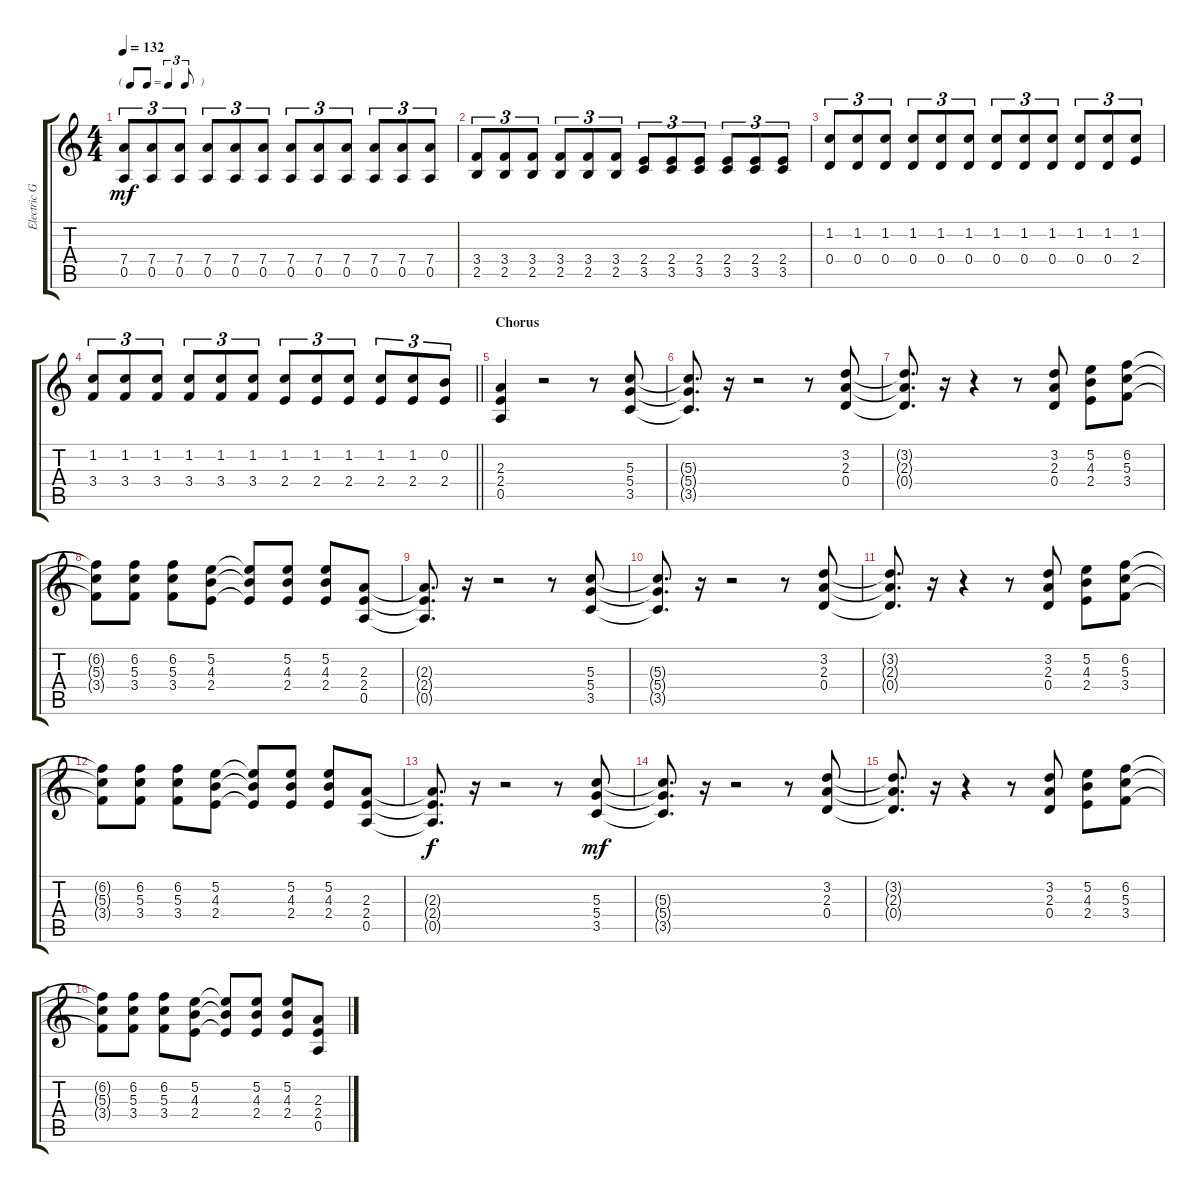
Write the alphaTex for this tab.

\track ("Electric Guitar 1 [Double]" "Electric G") {instrument overdrivenguitar}
\staff {score tabs}
\tuning (E4 B3 G3 D3 A2 E2) {hide}
\ts (4 4)
\tf triplet8th
\tempo 132
\clef g2
\ks c
(7.4 0.5).8{tu (3 2) dy mf} (7.4 0.5).8{tu (3 2)} (7.4 0.5).8{tu (3 2)} (7.4 0.5).8{tu (3 2)} (7.4 0.5).8{tu (3 2)} (7.4 0.5).8{tu (3 2)} (7.4 0.5).8{tu (3 2)} (7.4 0.5).8{tu (3 2)} (7.4 0.5).8{tu (3 2)} (7.4 0.5).8{tu (3 2)} (7.4 0.5).8{tu (3 2)} (7.4 0.5).8{tu (3 2)} |
(3.4 2.5).8{tu (3 2)} (3.4 2.5).8{tu (3 2)} (3.4 2.5).8{tu (3 2)} (3.4 2.5).8{tu (3 2)} (3.4 2.5).8{tu (3 2)} (3.4 2.5).8{tu (3 2)} (2.4 3.5).8{tu (3 2)} (2.4 3.5).8{tu (3 2)} (2.4 3.5).8{tu (3 2)} (2.4 3.5).8{tu (3 2)} (2.4 3.5).8{tu (3 2)} (2.4 3.5).8{tu (3 2)} |
(1.2 0.4).8{tu (3 2)} (1.2 0.4).8{tu (3 2)} (1.2 0.4).8{tu (3 2)} (1.2 0.4).8{tu (3 2)} (1.2 0.4).8{tu (3 2)} (1.2 0.4).8{tu (3 2)} (1.2 0.4).8{tu (3 2)} (1.2 0.4).8{tu (3 2)} (1.2 0.4).8{tu (3 2)} (1.2 0.4).8{tu (3 2)} (1.2 0.4).8{tu (3 2)} (1.2 2.4).8{tu (3 2)} |
\barLineRight lightlight
(1.2 3.4).8{tu (3 2)} (1.2 3.4).8{tu (3 2)} (1.2 3.4).8{tu (3 2)} (1.2 3.4).8{tu (3 2)} (1.2 3.4).8{tu (3 2)} (1.2 3.4).8{tu (3 2)} (1.2 2.4).8{tu (3 2)} (1.2 2.4).8{tu (3 2)} (1.2 2.4).8{tu (3 2)} (1.2 2.4).8{tu (3 2)} (1.2 2.4).8{tu (3 2)} (0.2 2.4).8{tu (3 2)} |
\section ("" "Chorus")
(2.3 2.4 0.5).4 r.2 r.8 (5.3 5.4 3.5).8 |
(5.3{t} 5.4{t} 3.5{t}).8{d} r.16 r.2 r.8 (3.2 2.3 0.4).8 |
(3.2{t} 2.3{t} 0.4{t}).8{d} r.16 r.4 r.8 (3.2 2.3 0.4).8 (5.2 4.3 2.4).8 (6.2 5.3 3.4).8 |
(6.2{t} 5.3{t} 3.4{t}).8 (6.2 5.3 3.4).8 (6.2 5.3 3.4).8 (5.2 4.3 2.4).8 (5.2{t} 4.3{t} 2.4{t}).8 (5.2 4.3 2.4).8 (5.2 4.3 2.4).8 (2.3 2.4 0.5).8 |
(2.3{t} 2.4{t} 0.5{t}).8{d} r.16 r.2 r.8 (5.3 5.4 3.5).8 |
(5.3{t} 5.4{t} 3.5{t}).8{d} r.16 r.2 r.8 (3.2 2.3 0.4).8 |
(3.2{t} 2.3{t} 0.4{t}).8{d} r.16 r.4 r.8 (3.2 2.3 0.4).8 (5.2 4.3 2.4).8 (6.2 5.3 3.4).8 |
(6.2{t} 5.3{t} 3.4{t}).8 (6.2 5.3 3.4).8 (6.2 5.3 3.4).8 (5.2 4.3 2.4).8 (5.2{t} 4.3{t} 2.4{t}).8 (5.2 4.3 2.4).8 (5.2 4.3 2.4).8 (2.3 2.4 0.5).8 |
(2.3{t} 2.4{t} 0.5{t}).8{d dy f} r.16 r.2 r.8 (5.3 5.4 3.5).8{dy mf} |
(5.3{t} 5.4{t} 3.5{t}).8{d} r.16 r.2 r.8 (3.2 2.3 0.4).8 |
(3.2{t} 2.3{t} 0.4{t}).8{d} r.16 r.4 r.8 (3.2 2.3 0.4).8 (5.2 4.3 2.4).8 (6.2 5.3 3.4).8 |
(6.2{t} 5.3{t} 3.4{t}).8 (6.2 5.3 3.4).8 (6.2 5.3 3.4).8 (5.2 4.3 2.4).8 (5.2{t} 4.3{t} 2.4{t}).8 (5.2 4.3 2.4).8 (5.2 4.3 2.4).8 (2.3 2.4 0.5).8
